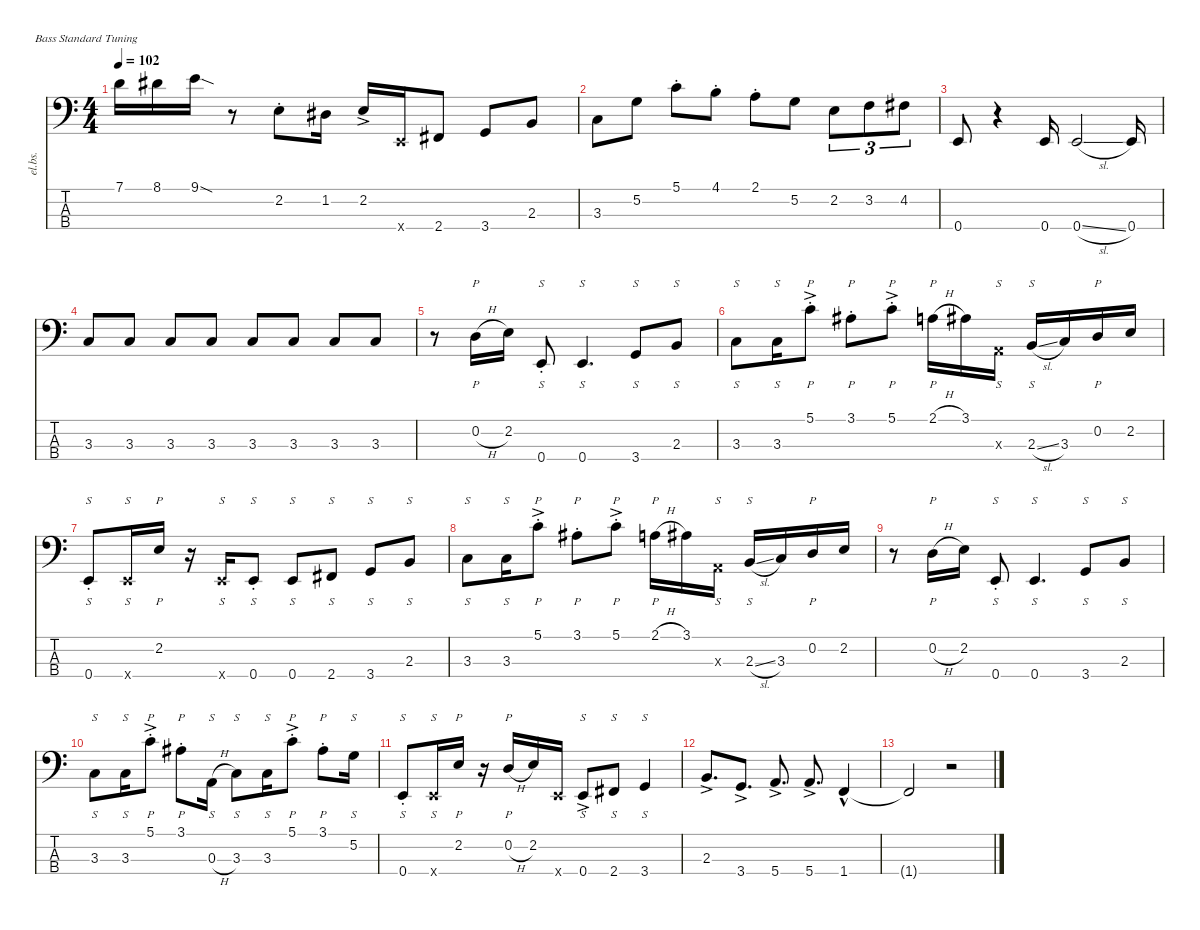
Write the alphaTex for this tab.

\defaultSystemsLayout 4
\hideDynamics
\bracketExtendMode nobrackets
\otherSystemsTrackNameOrientation horizontal
\track ("Electric Bass" "el.bs.") {instrument electricbassfinger}
\staff {score tabs}
\tuning (G2 D2 A1 E1)
\ts (4 4)
\tempo 102
\clef f4
\ks c
7.1.16{dy p beam Down} 8.1{acc #}.16{beam Down} 9.1{sod}.16{beam Down} r.8{beam Down} 2.2{st}.8{beam Down} 1.2{acc #}.16{beam Down} 2.2{ac}.16{beam Up} 0.4{x}.16{beam Up} 2.4{acc #}.8{beam Up} 3.4.8{beam Up} 2.3.8{beam Up} |
3.3.8{beam Down} 5.2.8{beam Down} 5.1{st}.8{beam Down} 4.1{st}.8{beam Down} 2.1{st}.8{beam Down} 5.2.8{beam Down} 2.2.8{tu (3 2) beam Down} 3.2.8{tu (3 2) beam Down} 4.2{acc #}.8{tu (3 2) beam Down} |
0.4.8{beam Up} r.4{beam Up} 0.4.16{beam Up} 0.4{sl}.2{beam Up} 0.4.16{beam Up} |
3.3.8{beam Up} 3.3.8{beam Up} 3.3.8{beam Up} 3.3.8{beam Up} 3.3.8{beam Up} 3.3.8{beam Up} 3.3.8{beam Up} 3.3.8{beam Up} |
r.8{beam Down} 0.2{h}.16{p beam Down} 2.2.16{beam Down} 0.4{st}.8{s beam Up} 0.4.4{s d beam Up} 3.4.8{s beam Up} 2.3.8{s beam Up} |
3.3.8{s beam Down} 3.3.16{s beam Down} 5.1{ac st}.8{p beam Down} 3.1{st acc #}.8{p beam Down} 5.1{ac st}.8{p beam Down} 2.1{h}.16{p beam Down} 3.1{acc #}.16{beam Down} 0.3{x}.16{s beam Down} 2.3{sl}.16{s beam Up} 3.3.16{beam Up} 0.2.16{p beam Up} 2.2.16{beam Up} |
0.4{st}.8{s dy mf beam Up} 0.4{x}.16{s beam Up} 2.2.16{p beam Up} r.16{beam Up} 0.4{x}.16{s beam Up} 0.4{st}.8{s beam Up} 0.4.8{s beam Up} 2.4{acc #}.8{s beam Up} 3.4.8{s beam Up} 2.3.8{s beam Up} |
3.3.8{s dy p beam Down} 3.3.16{s beam Down} 5.1{ac st}.8{p beam Down} 3.1{st acc #}.8{p beam Down} 5.1{ac st}.8{p beam Down} 2.1{h}.16{p beam Down} 3.1{acc #}.16{beam Down} 0.3{x}.16{s beam Down} 2.3{sl}.16{s beam Up} 3.3.16{beam Up} 0.2.16{p beam Up} 2.2.16{beam Up} |
r.8{beam Down} 0.2{h}.16{p beam Down} 2.2.16{beam Down} 0.4{st}.8{s beam Up} 0.4.4{s d beam Up} 3.4.8{s beam Up} 2.3.8{s beam Up} |
3.3.8{s beam Down} 3.3.16{s beam Down} 5.1{ac st}.8{p beam Down} 3.1{st acc #}.8{p beam Down} 0.3{h}.16{s beam Down} 3.3.8{s beam Down} 3.3.16{s beam Down} 5.1{ac st}.8{p beam Down} 3.1{st acc #}.8{p beam Down} 5.2.16{s beam Down} |
0.4{st}.8{s dy mf beam Up} 0.4{x}.16{s beam Up} 2.2.16{p beam Up} r.16{beam Up} 0.2{h}.16{p beam Up} 2.2.16{beam Up} 0.4{x}.16{beam Up} 0.4{ac}.8{s dy p beam Up} 2.4{acc #}.8{s beam Up} 3.4.4{s beam Up} |
2.3{ac}.8{d beam Up} 3.4{ac}.8{d beam Up} 5.4{ac}.8{d beam Up} 5.4{ac}.8{d beam Up} 1.4{hac}.4{beam Up} |
1.4{t}.2{beam Up} r.2{beam Up}
